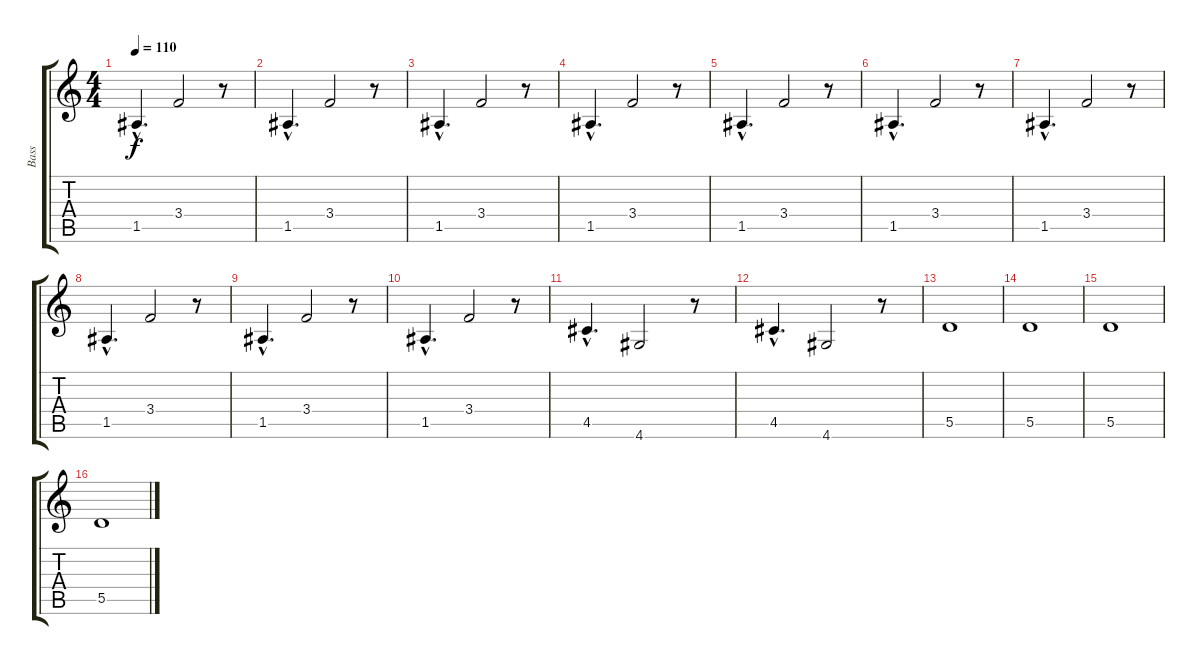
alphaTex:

\track ("Bass" "Bass") {instrument electricbassfinger}
\staff {score tabs}
\tuning (E4 B3 G3 D3 A2 E2) {hide}
\ts (4 4)
\tempo 110
\clef g2
\ks c
1.5{hac}.4{d dy f instrument electricbassfinger} 3.4.2 r.8 |
1.5{hac}.4{d} 3.4.2 r.8 |
1.5{hac}.4{d} 3.4.2 r.8 |
1.5{hac}.4{d} 3.4.2 r.8 |
1.5{hac}.4{d} 3.4.2 r.8 |
1.5{hac}.4{d} 3.4.2 r.8 |
1.5{hac}.4{d} 3.4.2 r.8 |
1.5{hac}.4{d} 3.4.2 r.8 |
1.5{hac}.4{d} 3.4.2 r.8 |
1.5{hac}.4{d} 3.4.2 r.8 |
4.5{hac}.4{d} 4.6.2 r.8 |
4.5{hac}.4{d} 4.6.2 r.8 |
5.5.1 |
5.5.1 |
5.5.1 |
5.5.1
